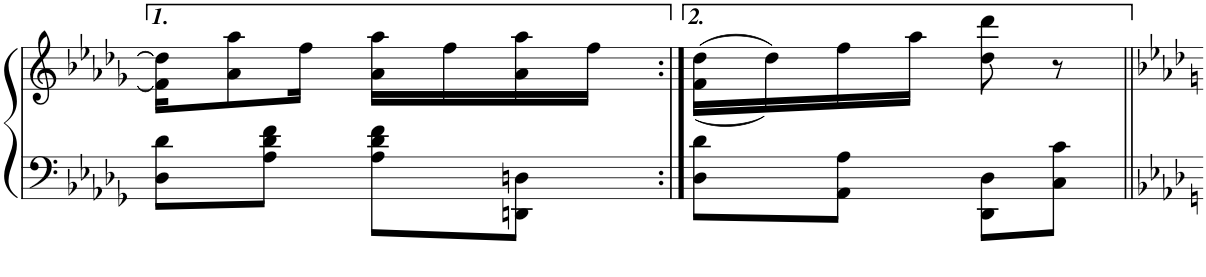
**kern	**kern
*part1	*part1
*staff2	*staff1
*I"Piano	*
*I'Pno	*
!!LO:PB:g=z
*clefF4	*clefG2
*k[b-e-a-d-g-]	*k[b-e-a-d-g-]
*M2/4	*M2/4
=64	=64
8D-\ 8d-\L	16f\] 16dd-\]KL
.	8a-\ 8aa-\
8A-\ 8d-\ 8f\J	.
.	16ff\Jk
8A-\ 8d-\ 8f\L	16a-\ 16aa-\LL
.	16ff\
8DDn\ 8Dn\J	16a-\ 16aa-\
.	16ff\JJ
=64X3:|!	=64X3:|!
8D-\ 8d-\L	((<16f\ 16dd-\LL
.	16dd-\))
8AA-\ 8A-\J	16ff\
.	16aa-\JJ
8DD-\ 8D-\L	8dd-\ 8ddd-\
8C\ 8c\J	8r
=||	=||
*-	*-
